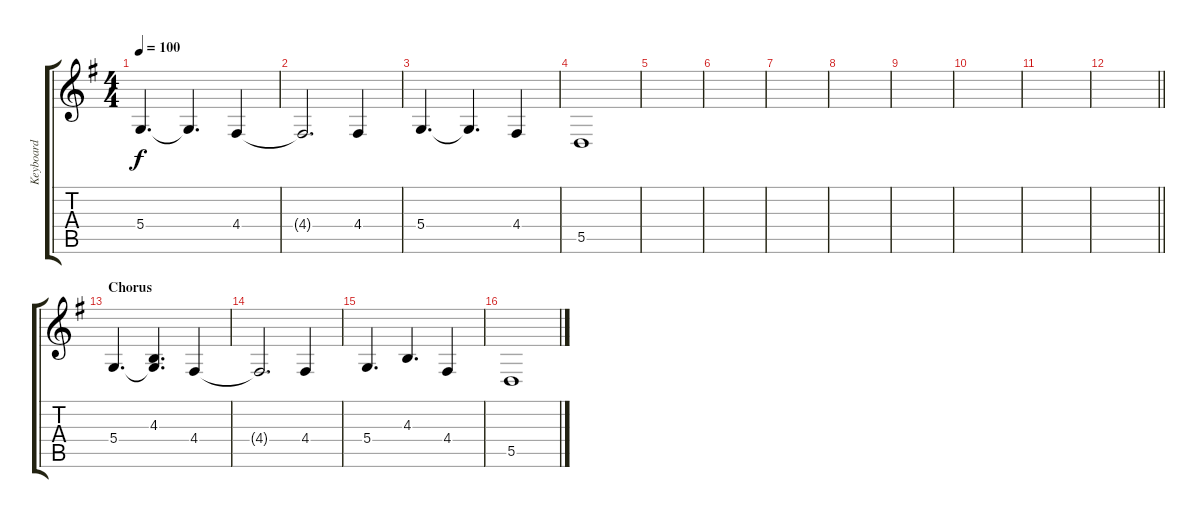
\track ("Keyboard" "Keyboard") {instrument fx6goblins}
\staff {score tabs}
\tuning (E4 B3 G3 D3 A2 E2) {hide}
\ts (4 4)
\tempo 100
\clef g2
\ks g
5.4.4{d dy f} 5.4{t}.4{d} 4.4.4 |
4.4{t}.2{d} 4.4.4 |
5.4.4{d} 5.4{t}.4{d} 4.4.4 |
5.5.1 |
|
|
|
|
|
|
|
\barLineRight lightlight
|
\section ("" "Chorus")
5.4.4{d volume 14} (4.3 5.4{t}).4{d} 4.4.4 |
4.4{t}.2{d} 4.4.4 |
5.4.4{d} 4.3.4{d} 4.4.4 |
5.5.1
